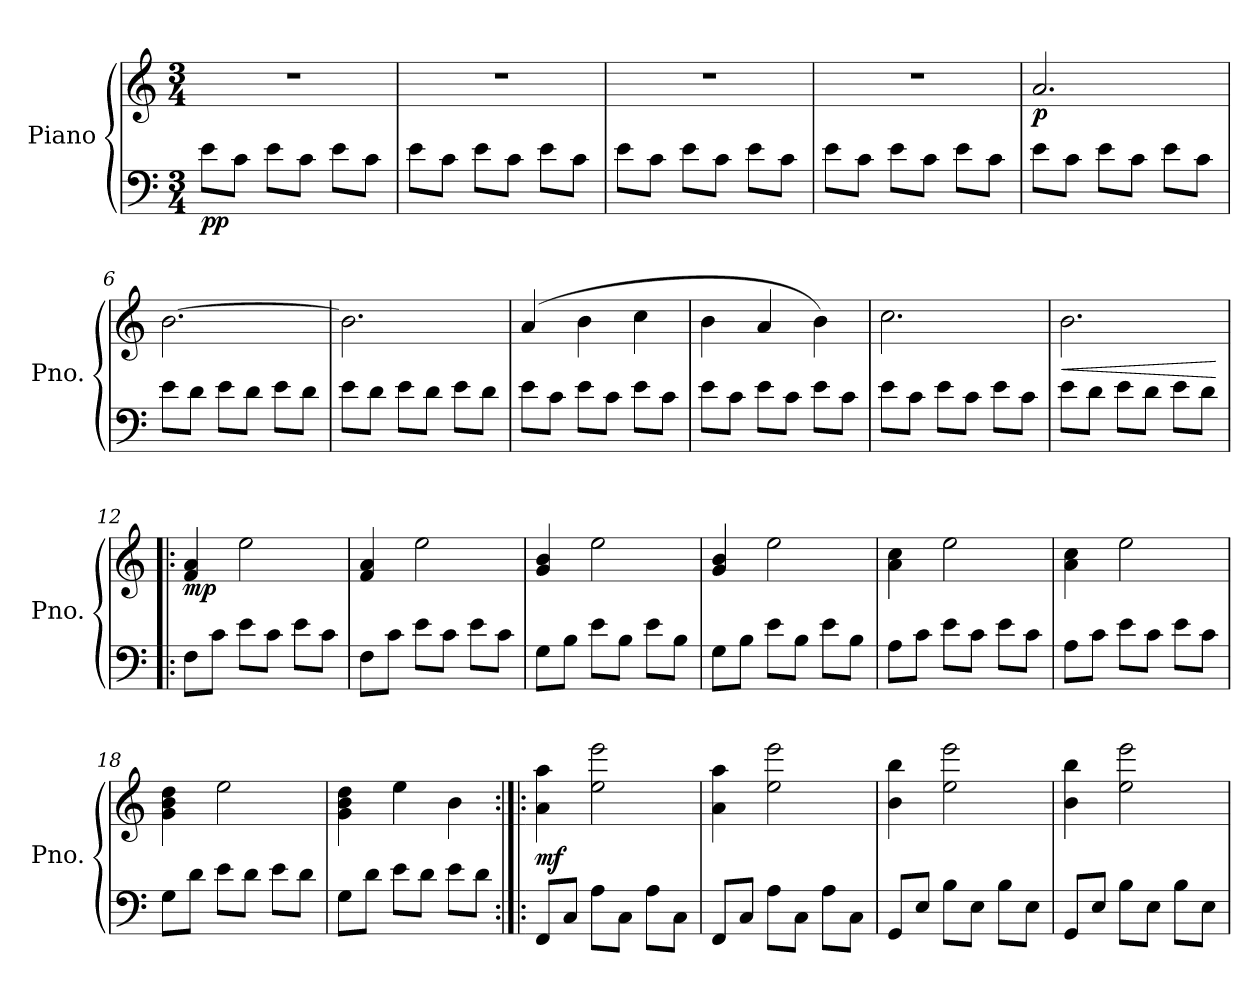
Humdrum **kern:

**kern	**kern	**dynam
*part1	*part1	*part1
*staff2	*staff1	*staff1/2
*I"Piano	*	*
*I'Pno.	*	*
*clefF4	*clefG2	*
*k[]	*k[]	*
*M3/4	*M3/4	*
*MM96	*MM96	*
=1	=1	=1
!	!	!LO:DY:b=2
8e\L	2.r	pp
8c\J	.	.
8e\L	.	.
8c\J	.	.
8e\L	.	.
8c\J	.	.
=2	=2	=2
8e\L	2.r	.
8c\J	.	.
8e\L	.	.
8c\J	.	.
8e\L	.	.
8c\J	.	.
=3	=3	=3
8e\L	2.r	.
8c\J	.	.
8e\L	.	.
8c\J	.	.
8e\L	.	.
8c\J	.	.
=4	=4	=4
8e\L	2.r	.
8c\J	.	.
8e\L	.	.
8c\J	.	.
8e\L	.	.
8c\J	.	.
!!LO:LB:g=z
=5	=5	=5
!	!	!LO:DY:b
8e\L	2.a/	p
8c\J	.	.
8e\L	.	.
8c\J	.	.
8e\L	.	.
8c\J	.	.
=6	=6	=6
8e\L	[2.b\	.
8d\J	.	.
8e\L	.	.
8d\J	.	.
8e\L	.	.
8d\J	.	.
=7	=7	=7
8e\L	2.b\]	.
8d\J	.	.
8e\L	.	.
8d\J	.	.
8e\L	.	.
8d\J	.	.
=8	=8	=8
8e\L	(>4a/	.
8c\J	.	.
8e\L	4b\	.
8c\J	.	.
8e\L	4cc\	.
8c\J	.	.
!!LO:LB:g=z
=9	=9	=9
8e\L	4b\	.
8c\J	.	.
8e\L	4a/	.
8c\J	.	.
8e\L	4b\)	.
8c\J	.	.
=10	=10	=10
8e\L	2.cc\	.
8c\J	.	.
8e\L	.	.
8c\J	.	.
8e\L	.	.
8c\J	.	.
=11	=11	=11
!	!	!LO:HP:b
8e\L	2.b\	<
8d\J	.	.
8e\L	.	.
8d\J	.	.
8e\L	.	.
8d\J	.	.
.	.	[
=12!|:	=12!|:	=12!|:
!	!	!LO:DY:b
8F\L	4f/ 4a/	mp
8c\J	.	.
8e\L	2ee\	.
8c\J	.	.
8e\L	.	.
8c\J	.	.
!!LO:LB:g=z
=13	=13	=13
8F\L	4f/ 4a/	.
8c\J	.	.
8e\L	2ee\	.
8c\J	.	.
8e\L	.	.
8c\J	.	.
=14	=14	=14
8G\L	4g/ 4b/	.
8B\J	.	.
8e\L	2ee\	.
8B\J	.	.
8e\L	.	.
8B\J	.	.
=15	=15	=15
8G\L	4g/ 4b/	.
8B\J	.	.
8e\L	2ee\	.
8B\J	.	.
8e\L	.	.
8B\J	.	.
=16	=16	=16
8A\L	4a\ 4cc\	.
8c\J	.	.
8e\L	2ee\	.
8c\J	.	.
8e\L	.	.
8c\J	.	.
!!LO:LB:g=z
=17	=17	=17
8A\L	4a\ 4cc\	.
8c\J	.	.
8e\L	2ee\	.
8c\J	.	.
8e\L	.	.
8c\J	.	.
=18	=18	=18
8G\L	4g\ 4b\ 4dd\	.
8d\J	.	.
8e\L	2ee\	.
8d\J	.	.
8e\L	.	.
8d\J	.	.
=19	=19	=19
8G\L	4g\ 4b\ 4dd\	.
8d\J	.	.
8e\L	4ee\	.
8d\J	.	.
8e\L	4b\	.
8d\J	.	.
=20:|!|:	=20:|!|:	=20:|!|:
!	!	!LO:DY:b
8FF/L	4a\ 4aa\	mf
8C/J	.	.
8A\L	2ee\ 2eee\	.
8C\J	.	.
8A\L	.	.
8C\J	.	.
!!LO:PB:g=z
=21	=21	=21
8FF/L	4a\ 4aa\	.
8C/J	.	.
8A\L	2ee\ 2eee\	.
8C\J	.	.
8A\L	.	.
8C\J	.	.
=22	=22	=22
8GG/L	4b\ 4bb\	.
8E/J	.	.
8B\L	2ee\ 2eee\	.
8E\J	.	.
8B\L	.	.
8E\J	.	.
=23	=23	=23
8GG/L	4b\ 4bb\	.
8E/J	.	.
8B\L	2ee\ 2eee\	.
8E\J	.	.
8B\L	.	.
8E\J	.	.
=	=	=
*-	*-	*-
